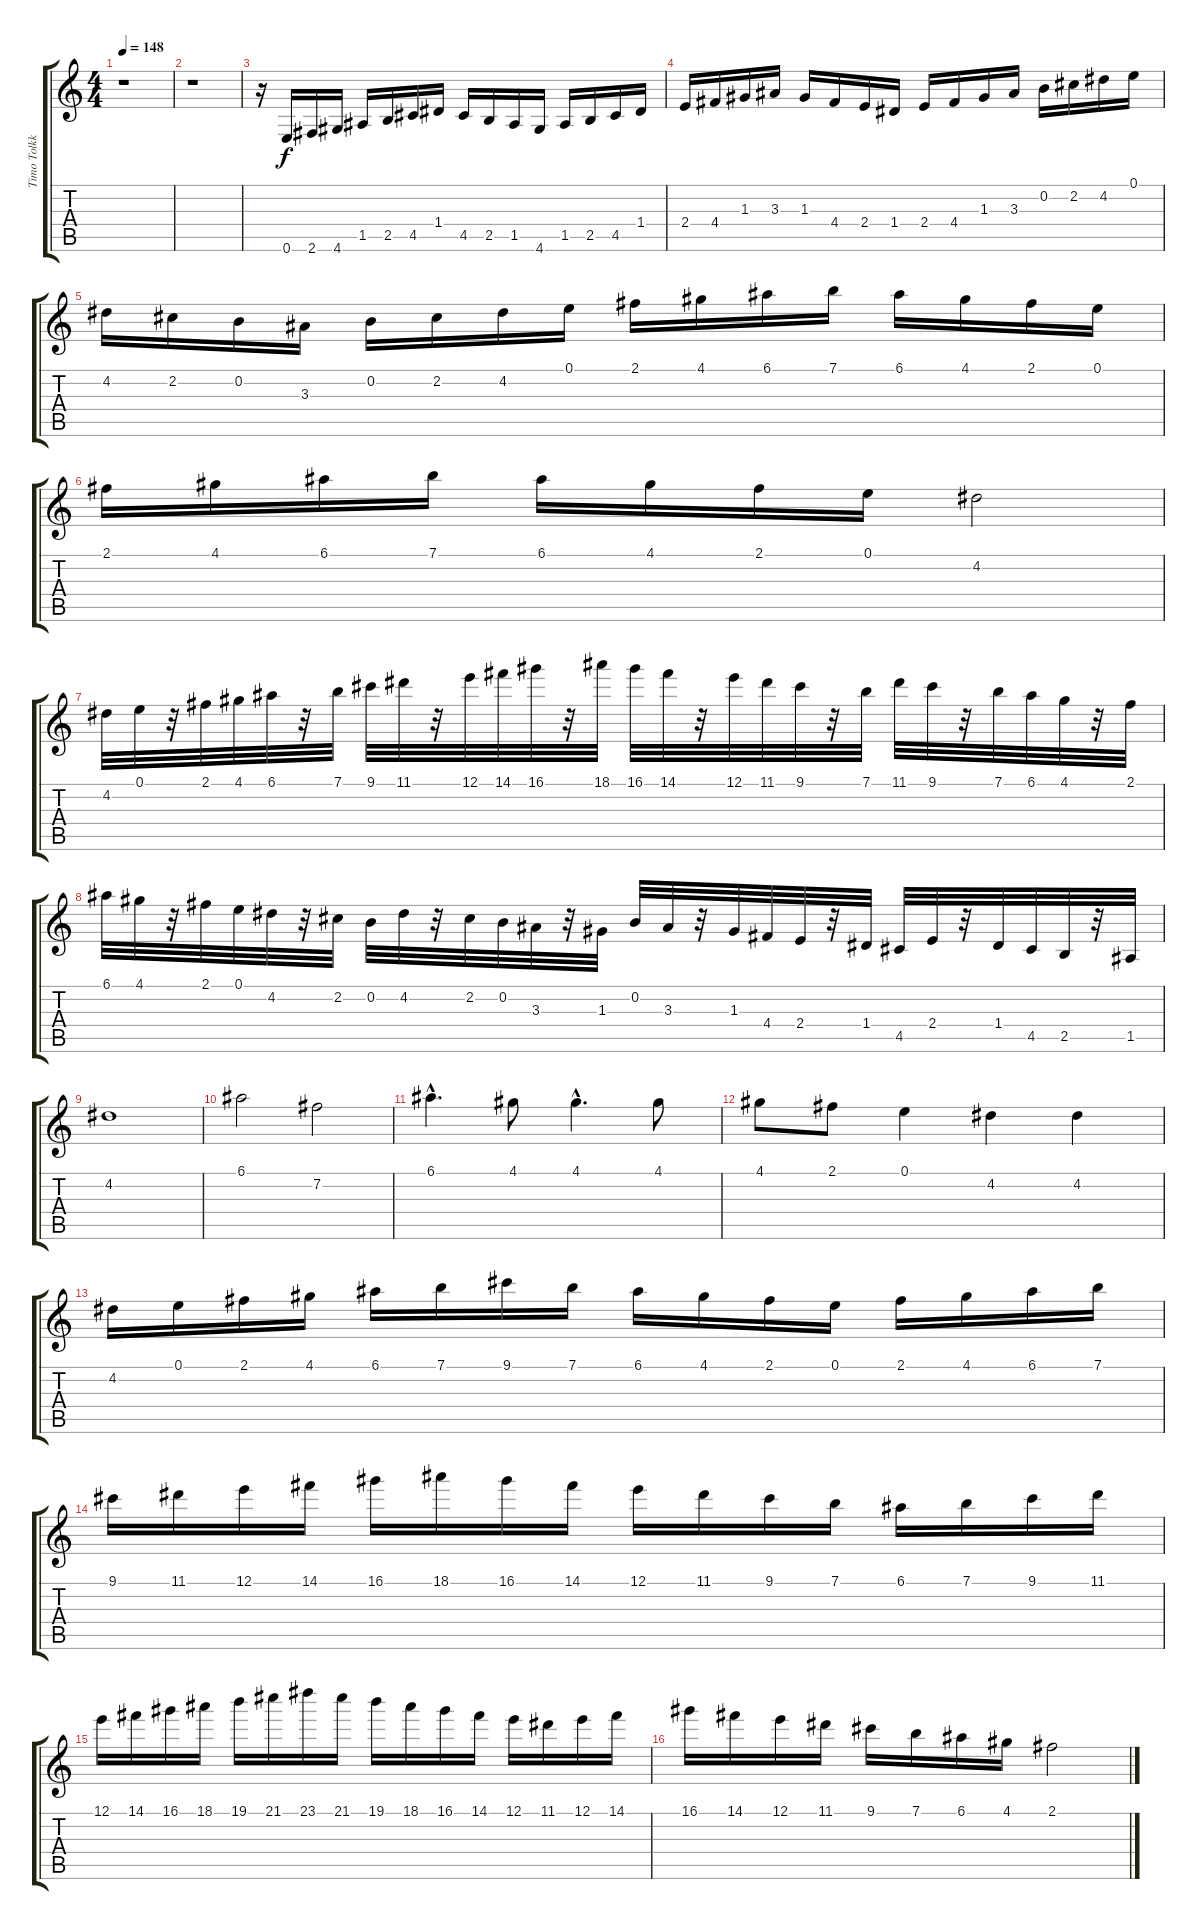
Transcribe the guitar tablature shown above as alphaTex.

\track ("Timo Tolkki" "Timo Tolkk") {instrument distortionguitar}
\staff {score tabs}
\tuning (E4 B3 G3 D3 A2 E2) {hide}
\ts (4 4)
\tempo 148
\clef g2
\ks c
r.1{dy f} |
r.1 |
r.16 0.6.16 2.6.16 4.6.16 1.5.16 2.5.16 4.5.16 1.4.16 4.5.16 2.5.16 1.5.16 4.6.16 1.5.16 2.5.16 4.5.16 1.4.16 |
2.4.16 4.4.16 1.3.16 3.3.16 1.3.16 4.4.16 2.4.16 1.4.16 2.4.16 4.4.16 1.3.16 3.3.16 0.2.16 2.2.16 4.2.16 0.1.16 |
4.2.16 2.2.16 0.2.16 3.3.16 0.2.16 2.2.16 4.2.16 0.1.16 2.1.16 4.1.16 6.1.16 7.1.16 6.1.16 4.1.16 2.1.16 0.1.16 |
2.1.16 4.1.16 6.1.16 7.1.16 6.1.16 4.1.16 2.1.16 0.1.16 4.2.2 |
4.2.32 0.1.32 r.32 2.1.32 4.1.32 6.1.32 r.32 7.1.32 9.1.32 11.1.32 r.32 12.1.32 14.1.32 16.1.32 r.32 18.1.32 16.1.32 14.1.32 r.32 12.1.32 11.1.32 9.1.32 r.32 7.1.32 11.1.32 9.1.32 r.32 7.1.32 6.1.32 4.1.32 r.32 2.1.32 |
6.1.32 4.1.32 r.32 2.1.32 0.1.32 4.2.32 r.32 2.2.32 0.2.32 4.2.32 r.32 2.2.32 0.2.32 3.3.32 r.32 1.3.32 0.2.32 3.3.32 r.32 1.3.32 4.4.32 2.4.32 r.32 1.4.32 4.5.32 2.4.32 r.32 1.4.32 4.5.32 2.5.32 r.32 1.5.32 |
4.2.1 |
6.1.2 7.2.2 |
6.1{hac}.4{d} 4.1.8 4.1{hac}.4{d} 4.1.8 |
4.1.8 2.1.8 0.1.4 4.2.4 4.2.4 |
4.2.16 0.1.16 2.1.16 4.1.16 6.1.16 7.1.16 9.1.16 7.1.16 6.1.16 4.1.16 2.1.16 0.1.16 2.1.16 4.1.16 6.1.16 7.1.16 |
9.1.16 11.1.16 12.1.16 14.1.16 16.1.16 18.1.16 16.1.16 14.1.16 12.1.16 11.1.16 9.1.16 7.1.16 6.1.16 7.1.16 9.1.16 11.1.16 |
12.1.16 14.1.16 16.1.16 18.1.16 19.1.16 21.1.16 23.1.16 21.1.16 19.1.16 18.1.16 16.1.16 14.1.16 12.1.16 11.1.16 12.1.16 14.1.16 |
16.1.16 14.1.16 12.1.16 11.1.16 9.1.16 7.1.16 6.1.16 4.1.16 2.1.2
